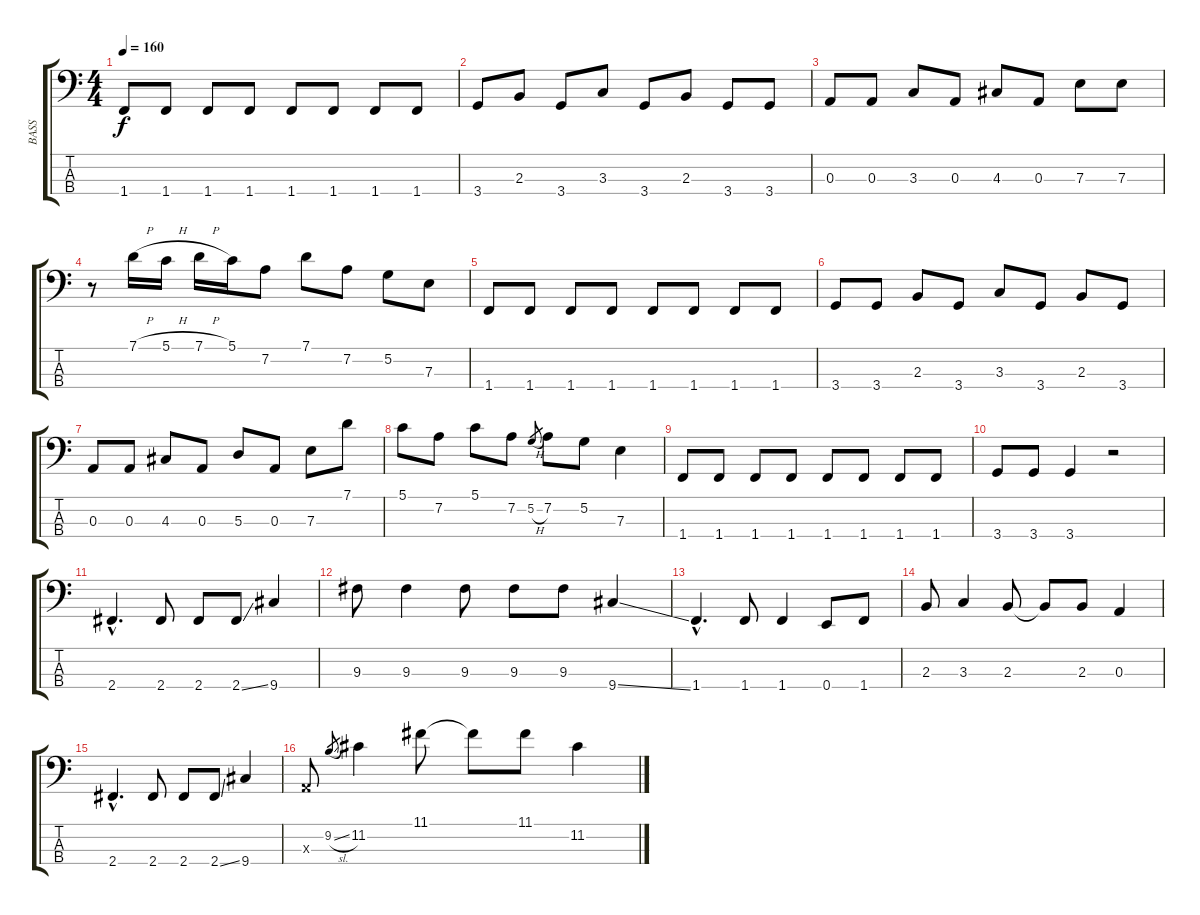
\track ("BASS" "BASS") {instrument electricbasspick}
\staff {score tabs}
\tuning (G2 D2 A1 E1) {hide}
\ts (4 4)
\tempo 160
\clef f4
\ks c
1.4.8{dy f} 1.4.8 1.4.8 1.4.8 1.4.8 1.4.8 1.4.8 1.4.8 |
3.4.8 2.3.8 3.4.8 3.3.8 3.4.8 2.3.8 3.4.8 3.4.8 |
0.3.8 0.3.8 3.3.8 0.3.8 4.3.8 0.3.8 7.3.8 7.3.8 |
r.8 7.1{h}.16 5.1{h}.16 7.1{h}.16 5.1.16 7.2.8 7.1.8 7.2.8 5.2.8 7.3.8 |
1.4.8 1.4.8 1.4.8 1.4.8 1.4.8 1.4.8 1.4.8 1.4.8 |
3.4.8 3.4.8 2.3.8 3.4.8 3.3.8 3.4.8 2.3.8 3.4.8 |
0.3.8 0.3.8 4.3.8 0.3.8 5.3.8 0.3.8 7.3.8 7.1.8 |
5.1.8 7.2.8 5.1.8 7.2.8 5.2{h}.8{gr} 7.2.8 5.2.8 7.3.4 |
1.4.8 1.4.8 1.4.8 1.4.8 1.4.8 1.4.8 1.4.8 1.4.8 |
3.4.8 3.4.8 3.4.4 r.2 |
2.4{hac}.4{d} 2.4.8 2.4.8 2.4{ss}.8 9.4.4 |
9.3.8 9.3.4 9.3.8 9.3.8 9.3.8 9.4{ss}.4 |
1.4{hac}.4{d} 1.4.8 1.4.4 0.4.8 1.4.8 |
2.3.8 3.3.4 2.3.8 2.3{t}.8 2.3.8 0.3.4 |
2.4{hac}.4{d} 2.4.8 2.4.8 2.4{ss}.8 9.4.4 |
0.3{x}.8 9.2{sl}.8{gr} 11.2.4 11.1.8 11.1{t}.8 11.1.8 11.2.4
